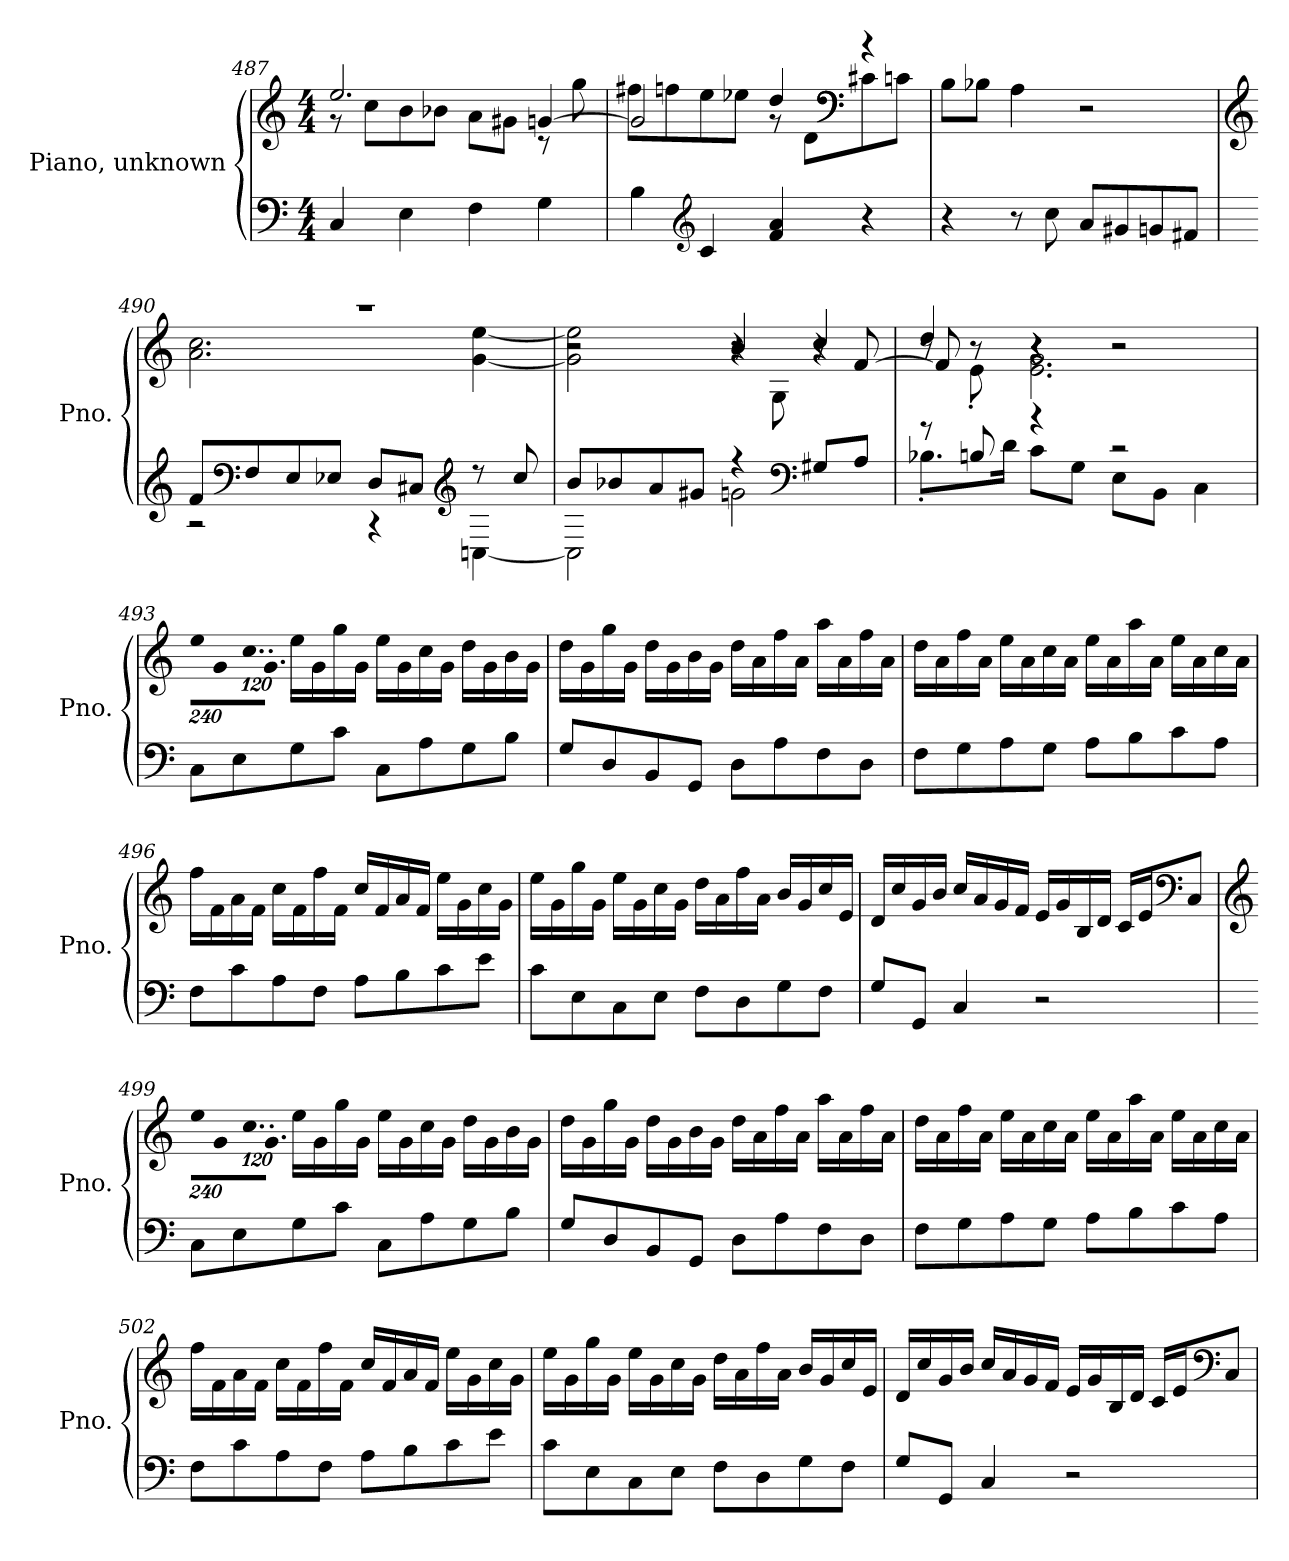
**kern	**kern
*part1	*part1
*staff2	*staff1
*I"Piano, unknown	*
*I'Pno.	*
!!LO:LB:g=z
*clefF4	*clefG2
*k[]	*k[]
*M4/4	*M4/4
=487	=487
*	*^
4C/	2.ee/	8r
.	.	8cc\L
4E\	.	8b\
.	.	8b-X\J
4F\	.	8a\L
.	.	8g#X\J
4G\	[4gn/	8r
.	.	8gg\
=488	=488	=488
4B\	2g/]	8ff#X\L
.	.	8ffn\
*clefG2	*	*
4c/	.	8ee\
.	.	8ee-X\J
4f/ 4a/	4dd/	8r
.	.	8d\L
*	*clefF4	*
4r	4r	8c#X\
.	.	8cn\J
*	*v	*v
=489	=489
4r	8B\L
.	8B-X\J
8r	4A\
8cc\	.
8a/L	2r
8g#X/	.
8gn/	.
8f#X/J	.
!!LO:PB:g=z
=490	=490
*	*clefG2
*^	*^
8f/L	2r	1r	2.a\ 2.cc\
*clefF4	*	*	*
8F/	.	.	.
8E/	.	.	.
8E-X/J	.	.	.
8D/L	4r	.	.
8C#X/J	.	.	.
*clefG2	*	*	*
8r	[4Cn\	.	[4g\ [4ee\
8cc/	.	.	.
=491	=491	=491	=491
*	*	*	*^
8b/L	2C\]	2r	2g\] 2ee\]	2r
8b-X/	.	.	.	.
8a/	.	.	.	.
8g#X/J	.	.	.	.
4r	2gn\	4b/	8r	4r
.	.	.	8G\	.
*clefF4	*	*	*	*
8G#X/L	.	4cc/	4r	8r
8A/J	.	.	.	[8f/
=492	=492	=492	=492	=492
8r	8.B-X'\L	4dd/	8r	8f/]
8Bn/	.	.	8e'\	8r
.	16d\Jk	.	.	.
4r	8c\L	4r	2.e\ 2.g\	4r
.	8G\J	.	.	.
2r	8E\L	2r	.	2r
.	8BB\J	.	.	.
.	4C\	.	.	.
*v	*v	*	*	*
*	*v	*v	*v
!!LO:LB:g=z
=493	=493
*	*Xbrackettup
*^	*
!	!	!LO:N:vis=16
*v	*v	*
8C\L	1920%137ee\LL
!	!LO:N:vis=16
.	1920%137g\
8E\	.
!	!LO:N:vis=32.
.	1920%103cc\L
!	!LO:N:vis=32.
.	1920%103g'\JJJ
8G\	16ee\LL
.	16g\
8c\J	16gg\
.	16g\JJ
8C\L	16ee\LL
.	16g\
8A\	16cc\
.	16g\JJ
8G\	16dd\LL
.	16g\
8B\J	16b\
.	16g\JJ
=494	=494
8G/L	16dd\LL
.	16g\
8D/	16gg\
.	16g\JJ
8BB/	16dd\LL
.	16g\
8GG/J	16b\
.	16g\JJ
8D\L	16dd\LL
.	16a\
8A\	16ff\
.	16a\JJ
8F\	16aa\LL
.	16a\
8D\J	16ff\
.	16a\JJ
!!LO:LB:g=z
=495	=495
8F\L	16dd\LL
.	16a\
8G\	16ff\
.	16a\JJ
8A\	16ee\LL
.	16a\
8G\J	16cc\
.	16a\JJ
8A\L	16ee\LL
.	16a\
8B\	16aa\
.	16a\JJ
8c\	16ee\LL
.	16a\
8A\J	16cc\
.	16a\JJ
=496	=496
8F\L	16ff\LL
.	16f\
8c\	16a\
.	16f\JJ
8A\	16cc\LL
.	16f\
8F\J	16ff\
.	16f\JJ
8A\L	16cc/LL
.	16f/
8B\	16a/
.	16f/JJ
8c\	16ee\LL
.	16g\
8e\J	16cc\
.	16g\JJ
=497	=497
8c\L	16ee\LL
.	16g\
8E\	16gg\
.	16g\JJ
8C\	16ee\LL
.	16g\
8E\J	16cc\
.	16g\JJ
8F\L	16dd\LL
.	16a\
8D\	16ff\
.	16a\JJ
8G\	16b/LL
.	16g/
8F\J	16cc/
.	16e/JJ
!!LO:LB:g=z
=498	=498
8G/L	16d/LL
.	16cc/
8GG/J	16g/
.	16b/JJ
4C/	16cc/LL
.	16a/
.	16g/
.	16f/JJ
2r	16e/LL
.	16g/
.	16B/
.	16d/JJ
.	16c/LL
.	16e/J
*	*clefF4
.	8C/J
=499	=499
*	*clefG2
!	!LO:N:vis=16
8C\L	1920%137ee\LL
!	!LO:N:vis=16
.	1920%137g\
8E\	.
!	!LO:N:vis=32.
.	1920%103cc\L
!	!LO:N:vis=32.
.	1920%103g'\JJJ
8G\	16ee\LL
.	16g\
8c\J	16gg\
.	16g\JJ
8C\L	16ee\LL
.	16g\
8A\	16cc\
.	16g\JJ
8G\	16dd\LL
.	16g\
8B\J	16b\
.	16g\JJ
!!LO:LB:g=z
=500	=500
8G/L	16dd\LL
.	16g\
8D/	16gg\
.	16g\JJ
8BB/	16dd\LL
.	16g\
8GG/J	16b\
.	16g\JJ
8D\L	16dd\LL
.	16a\
8A\	16ff\
.	16a\JJ
8F\	16aa\LL
.	16a\
8D\J	16ff\
.	16a\JJ
=501	=501
8F\L	16dd\LL
.	16a\
8G\	16ff\
.	16a\JJ
8A\	16ee\LL
.	16a\
8G\J	16cc\
.	16a\JJ
8A\L	16ee\LL
.	16a\
8B\	16aa\
.	16a\JJ
8c\	16ee\LL
.	16a\
8A\J	16cc\
.	16a\JJ
=502	=502
8F\L	16ff\LL
.	16f\
8c\	16a\
.	16f\JJ
8A\	16cc\LL
.	16f\
8F\J	16ff\
.	16f\JJ
8A\L	16cc/LL
.	16f/
8B\	16a/
.	16f/JJ
8c\	16ee\LL
.	16g\
8e\J	16cc\
.	16g\JJ
!!LO:LB:g=z
=503	=503
8c\L	16ee\LL
.	16g\
8E\	16gg\
.	16g\JJ
8C\	16ee\LL
.	16g\
8E\J	16cc\
.	16g\JJ
8F\L	16dd\LL
.	16a\
8D\	16ff\
.	16a\JJ
8G\	16b/LL
.	16g/
8F\J	16cc/
.	16e/JJ
=504	=504
8G/L	16d/LL
.	16cc/
8GG/J	16g/
.	16b/JJ
4C/	16cc/LL
.	16a/
.	16g/
.	16f/JJ
2r	16e/LL
.	16g/
.	16B/
.	16d/JJ
.	16c/LL
.	16e/J
*	*clefF4
.	8C/J
=	=
*-	*-
